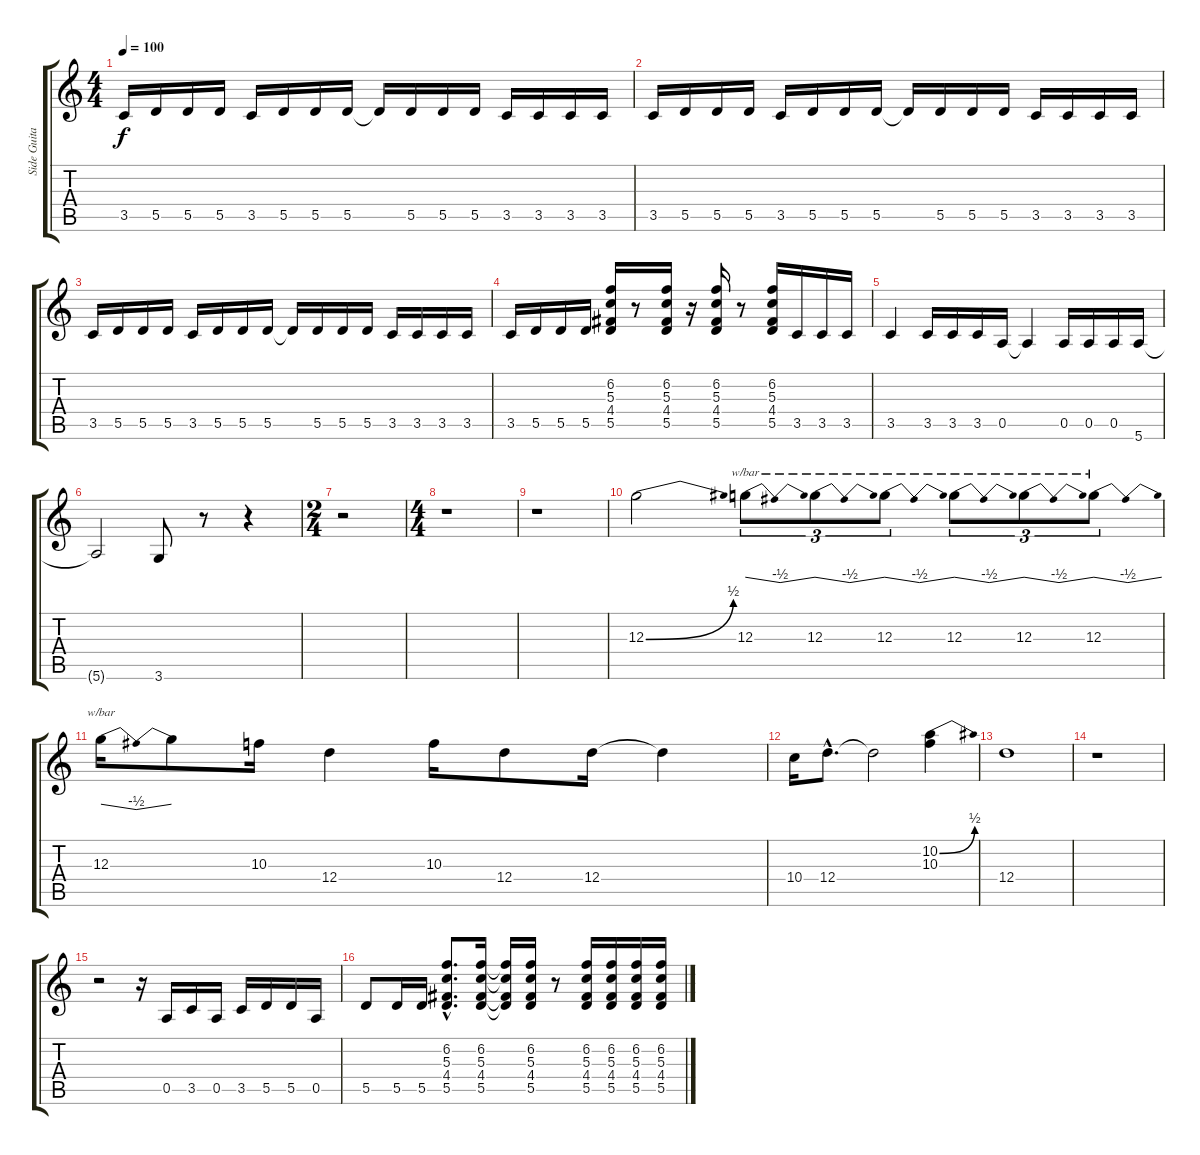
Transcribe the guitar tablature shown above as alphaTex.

\track ("Side Guitar" "Side Guita") {instrument distortionguitar}
\staff {score tabs}
\tuning (E4 B3 G3 D3 A2 E2) {hide}
\ts (4 4)
\tempo 100
\clef g2
\ks c
3.5.16{dy f} 5.5.16 5.5.16 5.5.16 3.5.16 5.5.16 5.5.16 5.5.16 5.5{t}.16 5.5.16 5.5.16 5.5.16 3.5.16 3.5.16 3.5.16 3.5.16 |
3.5.16 5.5.16 5.5.16 5.5.16 3.5.16 5.5.16 5.5.16 5.5.16 5.5{t}.16 5.5.16 5.5.16 5.5.16 3.5.16 3.5.16 3.5.16 3.5.16 |
3.5.16 5.5.16 5.5.16 5.5.16 3.5.16 5.5.16 5.5.16 5.5.16 5.5{t}.16 5.5.16 5.5.16 5.5.16 3.5.16 3.5.16 3.5.16 3.5.16 |
3.5.16 5.5.16 5.5.16 5.5.16 (6.2 5.3 4.4 5.5).16 r.8 (6.2 5.3 4.4 5.5).16 r.16 (6.2 5.3 4.4 5.5).16 r.8 (6.2 5.3 4.4 5.5).16 3.5.16 3.5.16 3.5.16 |
3.5.4 3.5.16 3.5.16 3.5.16 0.5.16 0.5{t}.4 0.5.16 0.5.16 0.5.16 5.6.16 |
5.6{t}.2 3.6.8 r.8 r.4 |
\ts (2 4)
r.2 |
\ts (4 4)
r.1 |
r.1 |
12.3{be (bend 0 0 60 2)}.2 12.3.8{tu (3 2) tbe (dip default 0 0 30 -2 60 0)} 12.3.8{tu (3 2) tbe (dip default 0 0 30 -2 60 0)} 12.3.8{tu (3 2) tbe (dip default 0 0 30 -2 60 0)} 12.3.8{tu (3 2) tbe (dip default 0 0 30 -2 60 0)} 12.3.8{tu (3 2) tbe (dip default 0 0 30 -2 60 0)} 12.3.8{tu (3 2) tbe (dip default 0 0 30 -2 60 0)} |
12.3.16{tbe (dip default 0 0 30 -2 60 0)} 12.3{t}.8 10.3.16 12.4.4 10.3.16 12.4.8 12.4.16 12.4{t}.4 |
10.4.16 12.4{hac}.8{d} 12.4{t}.2 (10.2{be (bend 0 0 60 2)} 10.3).4 |
12.4.1 |
r.1 |
r.2 r.16 0.5.16 3.5.16 0.5.16 3.5.16 5.5.16 5.5.16 0.5.16 |
5.5.8 5.5.16 5.5.16 (6.2{hac} 5.3{hac} 4.4{hac} 5.5{hac}).8{d} (6.2 5.3 4.4 5.5).16 (6.2{t} 5.3{t} 4.4{t} 5.5{t}).16 (6.2 5.3 4.4 5.5).16 r.8 (6.2 5.3 4.4 5.5).16 (6.2 5.3 4.4 5.5).16 (6.2 5.3 4.4 5.5).16 (6.2 5.3 4.4 5.5).16
